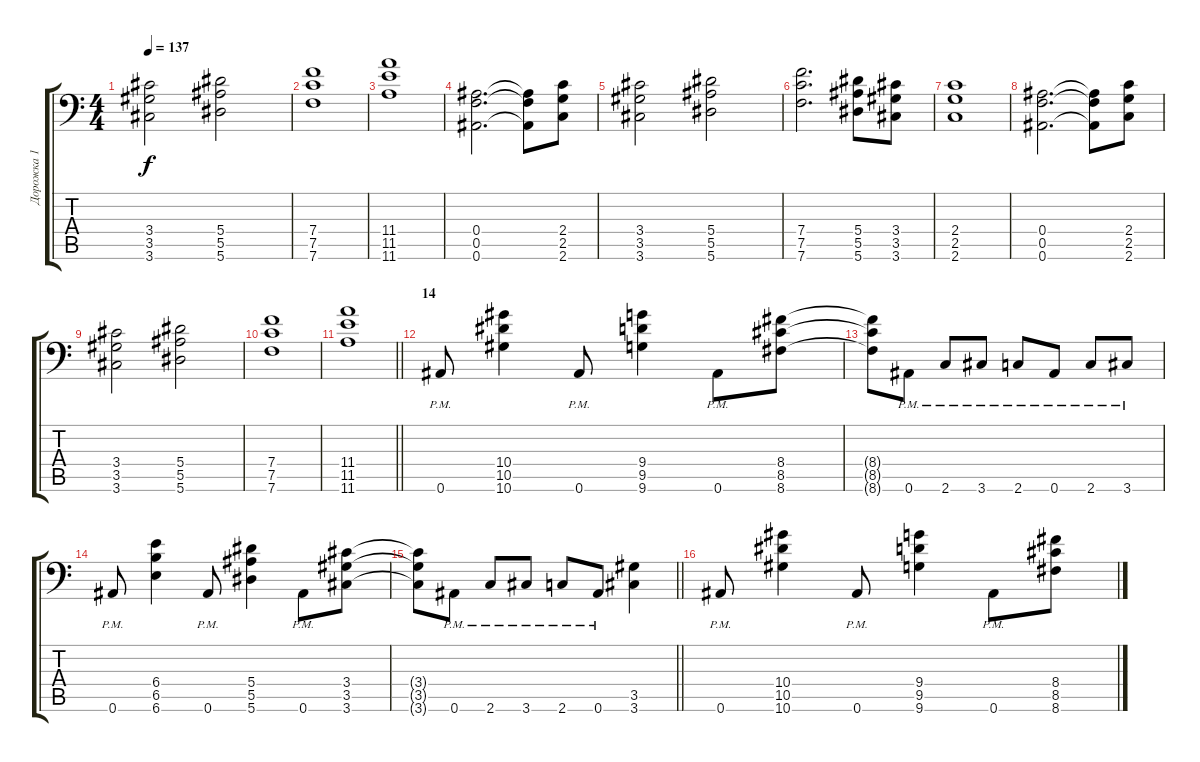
\track ("Дорожка 1" "Дорожка 1") {instrument distortionguitar}
\staff {score tabs}
\tuning (C4 G3 Eb3 Bb2 F2 Bb1) {hide}
\ts (4 4)
\tempo 137
\clef f4
\ks c
(3.4 3.5 3.6).2{dy f} (5.4 5.5 5.6).2 |
(7.4 7.5 7.6).1 |
(11.4 11.5 11.6).1 |
(0.4 0.5 0.6).2{d} (0.4{t} 0.5{t} 0.6{t}).8 (2.4 2.5 2.6).8 |
(3.4 3.5 3.6).2 (5.4 5.5 5.6).2 |
(7.4 7.5 7.6).2{d} (5.4 5.5 5.6).8 (3.4 3.5 3.6).8 |
(2.4 2.5 2.6).1 |
(0.4 0.5 0.6).2{d} (0.4{t} 0.5{t} 0.6{t}).8 (2.4 2.5 2.6).8 |
(3.4 3.5 3.6).2 (5.4 5.5 5.6).2 |
(7.4 7.5 7.6).1 |
\barLineRight lightlight
(11.4 11.5 11.6).1 |
\section ("" "14")
0.6{pm}.8 (10.4 10.5 10.6).4 0.6{pm}.8 (9.4 9.5 9.6).4 0.6{pm}.8 (8.4 8.5 8.6).8 |
(8.4{t} 8.5{t} 8.6{t}).8 0.6{pm}.8 2.6{pm}.8 3.6{pm}.8 2.6{pm}.8 0.6{pm}.8 2.6{pm}.8 3.6{pm}.8 |
0.6{pm}.8 (6.4 6.5 6.6).4 0.6{pm}.8 (5.4 5.5 5.6).4 0.6{pm}.8 (3.4 3.5 3.6).8 |
\barLineRight lightlight
(3.4{t} 3.5{t} 3.6{t}).8 0.6{pm}.8 2.6{pm}.8 3.6{pm}.8 2.6{pm}.8 0.6{pm}.8 (3.5 3.6).4 |
0.6{pm}.8 (10.4 10.5 10.6).4 0.6{pm}.8 (9.4 9.5 9.6).4 0.6{pm}.8 (8.4 8.5 8.6).8
